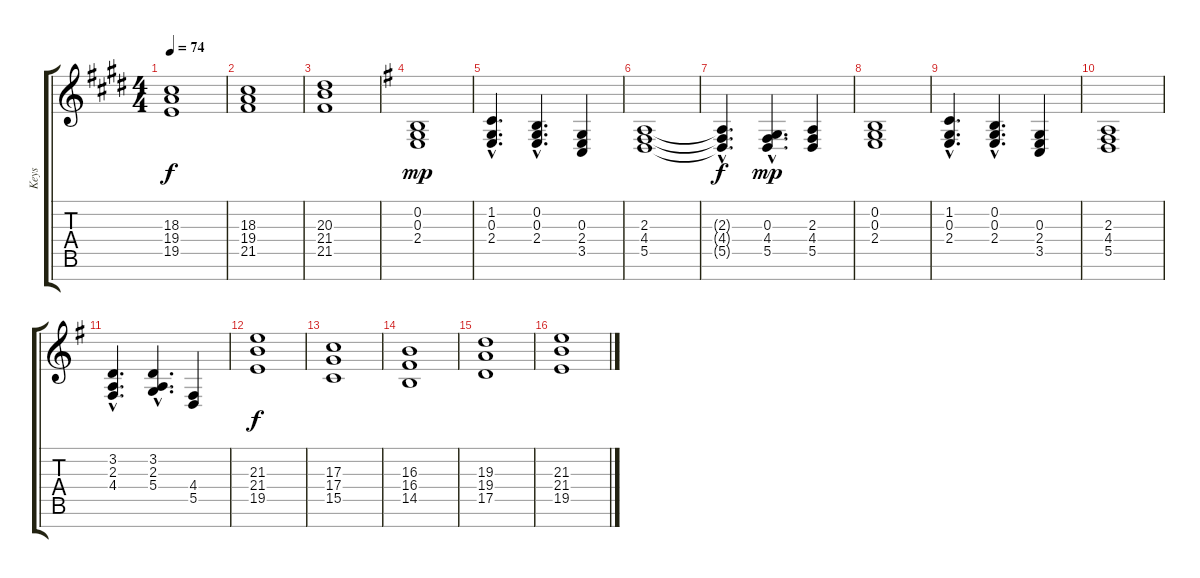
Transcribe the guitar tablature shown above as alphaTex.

\track ("Keys" "Keys") {instrument stringensemble1}
\staff {score tabs}
\tuning (E4 B3 G3 D3 A2 E2 B1) {hide}
\ts (4 4)
\tempo 74
\clef g2
\ks e
(18.3 19.4 19.5).1{dy f} |
(18.3 19.4 21.5).1 |
(20.3 21.4 21.5).1 |
\ks g
(0.2 0.3 2.4).1{dy mp} |
(1.2{hac} 0.3{hac} 2.4{hac}).4{d} (0.2{hac} 0.3{hac} 2.4{hac}).4{d} (0.3 2.4 3.5).4 |
(2.3 4.4 5.5).1 |
(2.3{hac t} 4.4{hac t} 5.5{hac t}).4{d dy f} (0.3{hac} 4.4{hac} 5.5{hac}).4{d dy mp} (2.3 4.4 5.5).4 |
(0.2 0.3 2.4).1 |
(1.2{hac} 0.3{hac} 2.4{hac}).4{d} (0.2{hac} 0.3{hac} 2.4{hac}).4{d} (0.3 2.4 3.5).4 |
(2.3 4.4 5.5).1 |
(3.2{hac} 2.3{hac} 4.4{hac}).4{d} (3.2{hac} 2.3{hac} 5.4{hac}).4{d} (4.4 5.5).4 |
(21.3 21.4 19.5).1{dy f instrument synthstrings1} |
(17.3 17.4 15.5).1 |
(16.3 16.4 14.5).1 |
(19.3 19.4 17.5).1 |
(21.3 21.4 19.5).1
